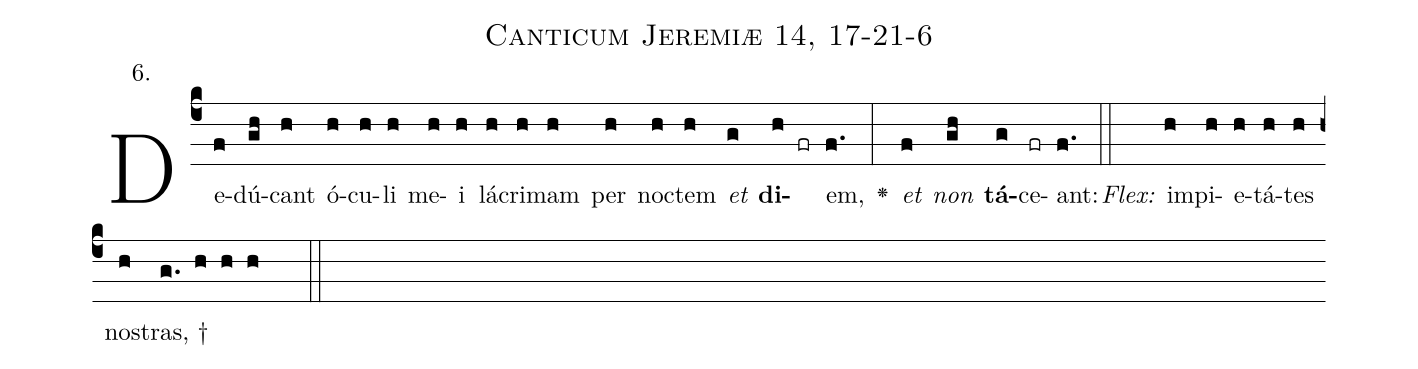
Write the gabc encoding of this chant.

name: Canticum Jeremiæ 14, 17-21-6;
annotation: 6.;
%%
(c4)De(f)dú(gh)cant(h) ó(h)cu(h)li(h) me(h)i(h) lá(h)cri(h)mam(h) per(h) no(h)ctem(h) <i>et</i>(g) <b>di</b>(h fr)em,(f.) <v>\greheightstar</v>(:) <i>et</i>(f) <i>non</i>(gh) <b>tá</b>(g)ce(fr)ant:(f.) (::)
<i>Flex:</i>()  im(h)pi(h)e(h)tá(h)tes(h) no(h)stras, †(g. h h h  ::)

%E(h) u(h) o(f) u(gh) a(g) e.(f.) (::)
